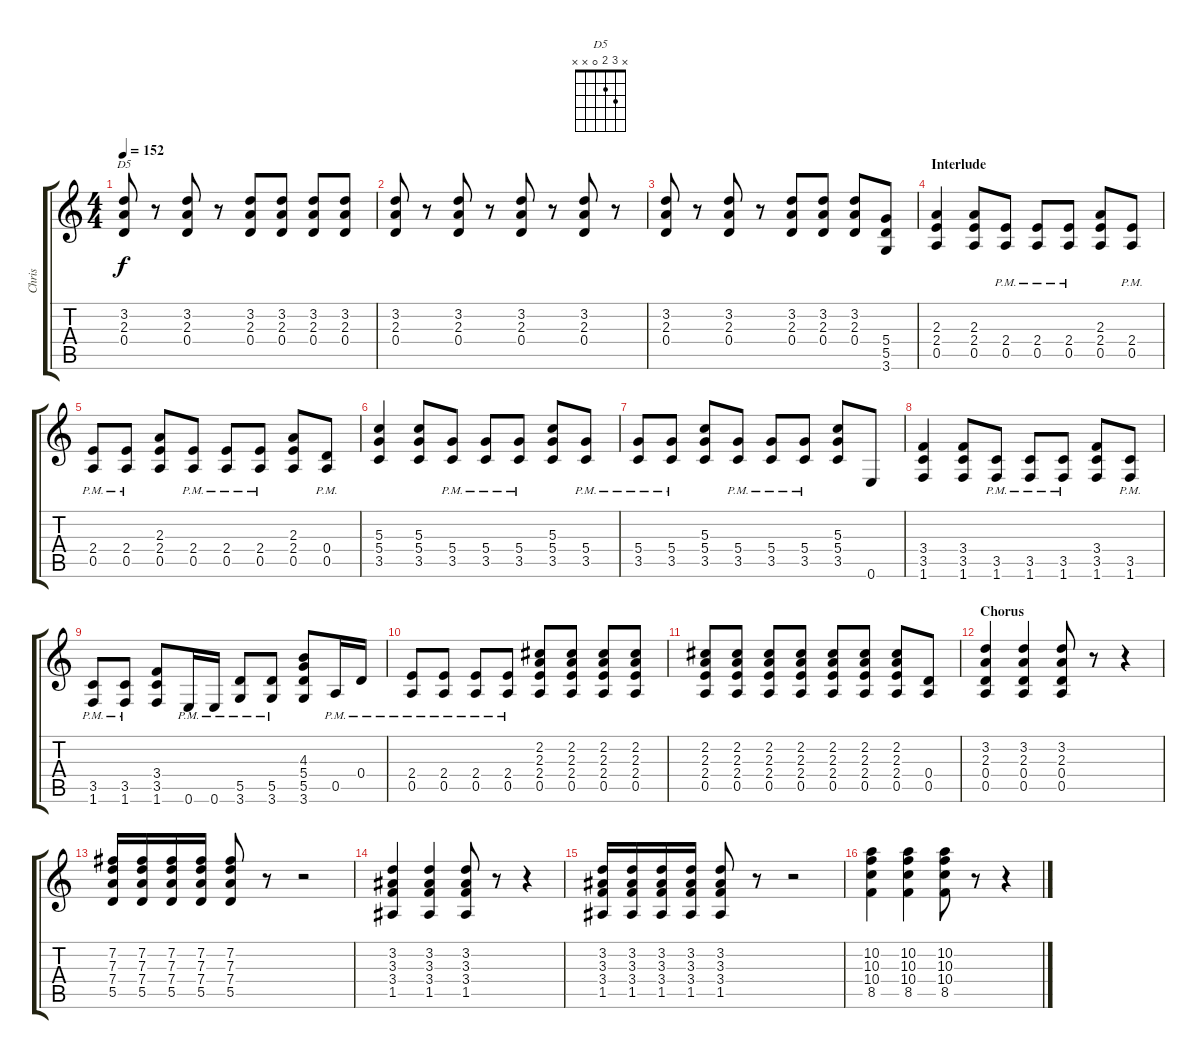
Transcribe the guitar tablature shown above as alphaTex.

\track ("Chris" "Chris") {instrument distortionguitar}
\staff {score tabs}
\tuning (E4 B3 G3 D3 A2 E2) {hide}
\chord ("D5" x 3 2 0 x x)
\ts (4 4)
\tempo 152
\clef g2
\ks c
(3.2 2.3 0.4).8{ch "D5" dy f} r.8 (3.2 2.3 0.4).8 r.8 (3.2 2.3 0.4).8 (3.2 2.3 0.4).8 (3.2 2.3 0.4).8 (3.2 2.3 0.4).8 |
(3.2 2.3 0.4).8{volume 13} r.8 (3.2 2.3 0.4).8 r.8 (3.2 2.3 0.4).8 r.8 (3.2 2.3 0.4).8 r.8 |
(3.2 2.3 0.4).8 r.8 (3.2 2.3 0.4).8 r.8 (3.2 2.3 0.4).8 (3.2 2.3 0.4).8 (3.2 2.3 0.4).8 (5.4 5.5 3.6).8 |
\section ("" "Interlude")
(2.3 2.4 0.5).4{volume 16} (2.3 2.4 0.5).8 (2.4{pm} 0.5{pm}).8 (2.4{pm} 0.5{pm}).8 (2.4{pm} 0.5{pm}).8 (2.3 2.4 0.5).8 (2.4{pm} 0.5{pm}).8 |
(2.4{pm} 0.5{pm}).8 (2.4{pm} 0.5{pm}).8 (2.3 2.4 0.5).8 (2.4{pm} 0.5{pm}).8 (2.4{pm} 0.5{pm}).8 (2.4{pm} 0.5{pm}).8 (2.3 2.4 0.5).8 (0.4{pm} 0.5{pm}).8 |
(5.3 5.4 3.5).4 (5.3 5.4 3.5).8 (5.4{pm} 3.5{pm}).8 (5.4{pm} 3.5{pm}).8 (5.4{pm} 3.5{pm}).8 (5.3 5.4 3.5).8 (5.4{pm} 3.5{pm}).8 |
(5.4{pm} 3.5{pm}).8 (5.4{pm} 3.5{pm}).8 (5.3 5.4 3.5).8 (5.4{pm} 3.5{pm}).8 (5.4{pm} 3.5{pm}).8 (5.4{pm} 3.5{pm}).8 (5.3 5.4 3.5).8 0.6.8 |
(3.4 3.5 1.6).4 (3.4 3.5 1.6).8 (3.5{pm} 1.6{pm}).8 (3.5{pm} 1.6{pm}).8 (3.5{pm} 1.6{pm}).8 (3.4 3.5 1.6).8 (3.5{pm} 1.6{pm}).8 |
(3.5{pm} 1.6{pm}).8 (3.5{pm} 1.6{pm}).8 (3.4 3.5 1.6).8 0.6{pm}.16 0.6{pm}.16 (5.5{pm} 3.6{pm}).8 (5.5{pm} 3.6{pm}).8 (4.3 5.4 5.5 3.6).8 0.5{pm}.16 0.4{pm}.16 |
(2.4{pm} 0.5{pm}).8{volume 11} (2.4{pm} 0.5{pm}).8 (2.4{pm} 0.5{pm}).8 (2.4{pm} 0.5{pm}).8 (2.2 2.3 2.4 0.5).8{volume 7} (2.2 2.3 2.4 0.5).8{volume 8} (2.2 2.3 2.4 0.5).8{volume 9} (2.2 2.3 2.4 0.5).8{volume 10} |
(2.2 2.3 2.4 0.5).8{volume 11} (2.2 2.3 2.4 0.5).8{volume 12} (2.2 2.3 2.4 0.5).8{volume 13} (2.2 2.3 2.4 0.5).8{volume 14} (2.2 2.3 2.4 0.5).8{volume 15} (2.2 2.3 2.4 0.5).8{volume 16} (2.2 2.3 2.4 0.5).8 (0.4 0.5).8 |
\section ("" "Chorus")
(3.2 2.3 0.4 0.5).4 (3.2 2.3 0.4 0.5).4 (3.2 2.3 0.4 0.5).8 r.8 r.4 |
(7.2 7.3 7.4 5.5).16 (7.2 7.3 7.4 5.5).16 (7.2 7.3 7.4 5.5).16 (7.2 7.3 7.4 5.5).16 (7.2 7.3 7.4 5.5).8 r.8 r.2 |
(3.2 3.3 3.4 1.5).4 (3.2 3.3 3.4 1.5).4 (3.2 3.3 3.4 1.5).8 r.8 r.4 |
(3.2 3.3 3.4 1.5).16 (3.2 3.3 3.4 1.5).16 (3.2 3.3 3.4 1.5).16 (3.2 3.3 3.4 1.5).16 (3.2 3.3 3.4 1.5).8 r.8 r.2 |
(10.2 10.3 10.4 8.5).4 (10.2 10.3 10.4 8.5).4 (10.2 10.3 10.4 8.5).8 r.8 r.4
